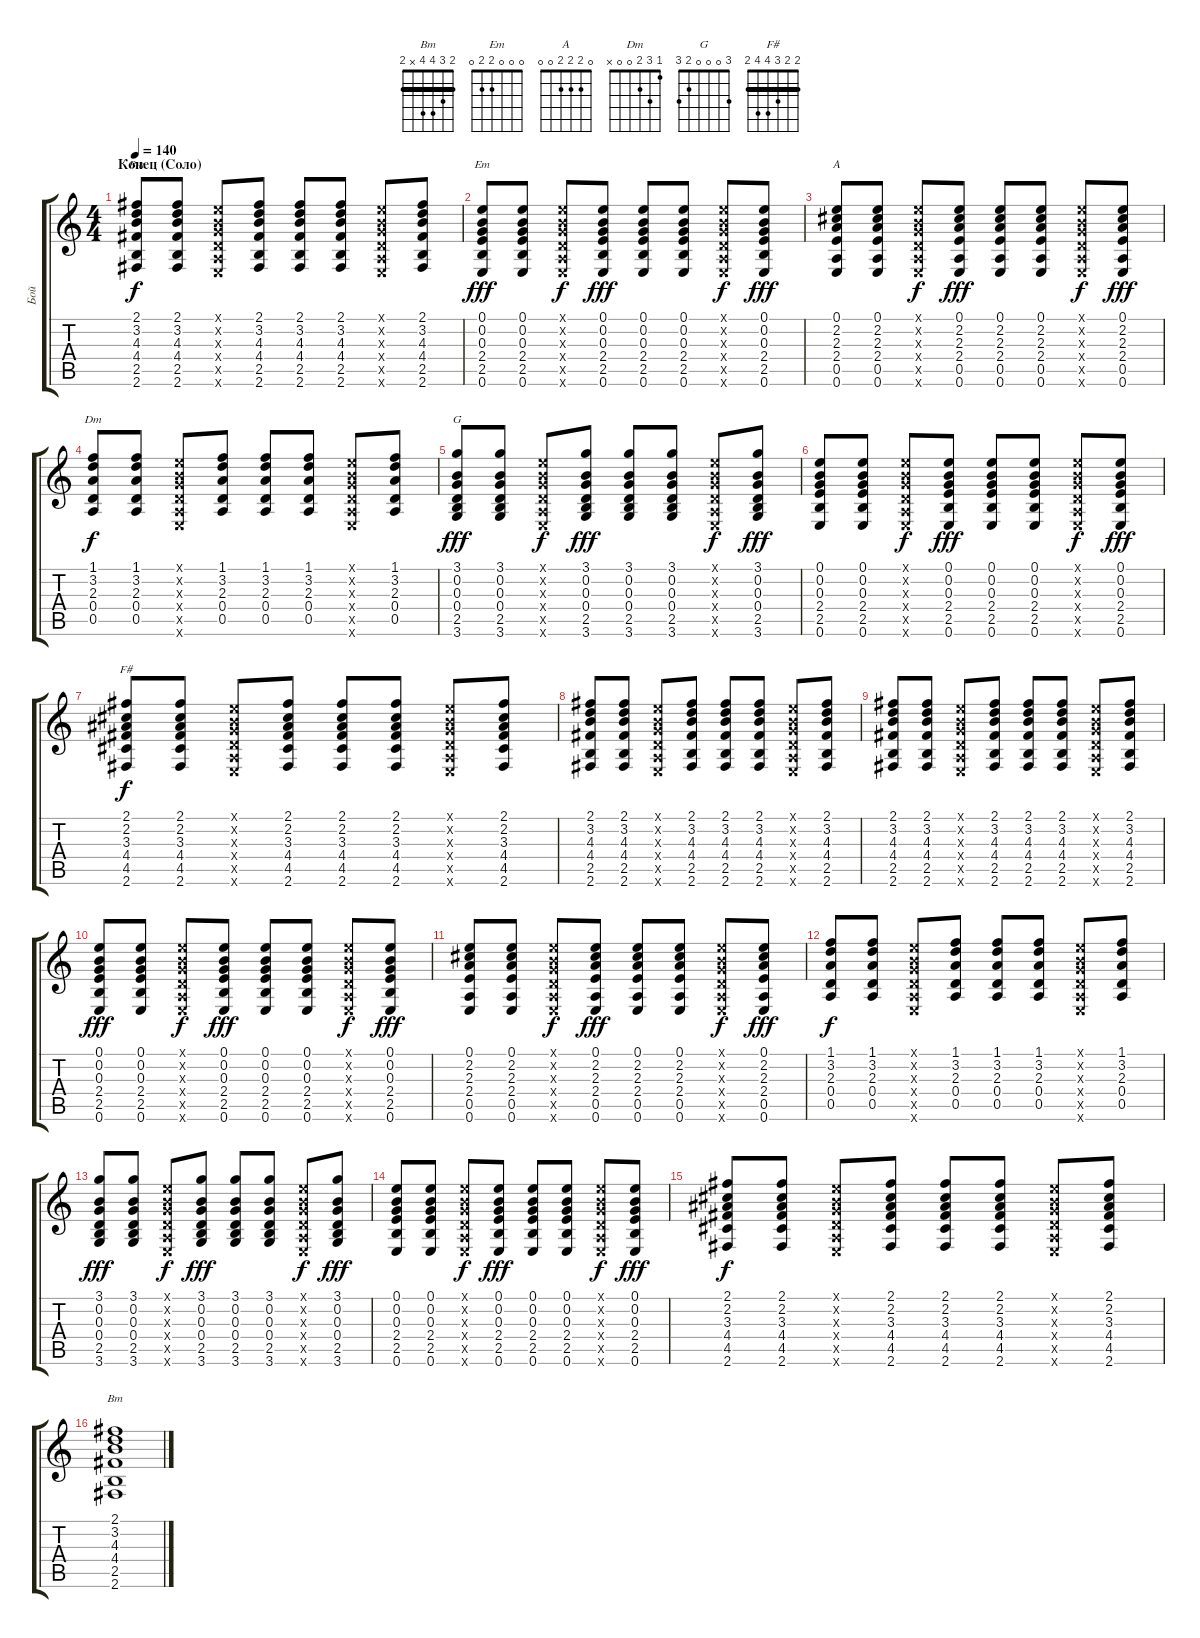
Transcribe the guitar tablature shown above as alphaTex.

\track ("Бой" "Бой") {instrument acousticguitarsteel}
\staff {score tabs}
\tuning (E4 B3 G3 D3 A2 E2) {hide}
\chord ("Bm" 2 3 4 4 2 2) {barre 2}
\chord ("Em" 0 0 0 2 2 0)
\chord ("A" 0 2 2 2 0 0)
\chord ("Dm" 1 3 2 0 0 x)
\chord ("G" 3 0 0 0 2 3)
\chord ("F#" 2 2 3 4 4 2) {barre 2}
\chord ("Bm" 2 3 4 4 x 2) {barre 2}
\ts (4 4)
\section ("" "Конец (Соло)")
\tempo 140
\clef g2
\ks c
(2.1 3.2 4.3 4.4 2.5 2.6).8{ch "Bm" dy f} (2.1 3.2 4.3 4.4 2.5 2.6).8 (0.1{x} 0.2{x} 0.3{x} 0.4{x} 0.5{x} 0.6{x}).8 (2.1 3.2 4.3 4.4 2.5 2.6).8 (2.1 3.2 4.3 4.4 2.5 2.6).8 (2.1 3.2 4.3 4.4 2.5 2.6).8 (0.1{x} 0.2{x} 0.3{x} 0.4{x} 0.5{x} 0.6{x}).8 (2.1 3.2 4.3 4.4 2.5 2.6).8 |
(0.1 0.2 0.3 2.4 2.5 0.6).8{ch "Em" dy fff} (0.1 0.2 0.3 2.4 2.5 0.6).8 (0.1{x} 0.2{x} 0.3{x} 0.4{x} 0.5{x} 0.6{x}).8{dy f} (0.1 0.2 0.3 2.4 2.5 0.6).8{dy fff} (0.1 0.2 0.3 2.4 2.5 0.6).8 (0.1 0.2 0.3 2.4 2.5 0.6).8 (0.1{x} 0.2{x} 0.3{x} 0.4{x} 0.5{x} 0.6{x}).8{dy f} (0.1 0.2 0.3 2.4 2.5 0.6).8{dy fff} |
(0.1 2.2 2.3 2.4 0.5 0.6).8{ch "A"} (0.1 2.2 2.3 2.4 0.5 0.6).8 (0.1{x} 0.2{x} 0.3{x} 0.4{x} 0.5{x} 0.6{x}).8{dy f} (0.1 2.2 2.3 2.4 0.5 0.6).8{dy fff} (0.1 2.2 2.3 2.4 0.5 0.6).8 (0.1 2.2 2.3 2.4 0.5 0.6).8 (0.1{x} 0.2{x} 0.3{x} 0.4{x} 0.5{x} 0.6{x}).8{dy f} (0.1 2.2 2.3 2.4 0.5 0.6).8{dy fff} |
(1.1 3.2 2.3 0.4 0.5).8{ch "Dm" dy f} (1.1 3.2 2.3 0.4 0.5).8 (0.1{x} 0.2{x} 0.3{x} 0.4{x} 0.5{x} 0.6{x}).8 (1.1 3.2 2.3 0.4 0.5).8 (1.1 3.2 2.3 0.4 0.5).8 (1.1 3.2 2.3 0.4 0.5).8 (0.1{x} 0.2{x} 0.3{x} 0.4{x} 0.5{x} 0.6{x}).8 (1.1 3.2 2.3 0.4 0.5).8 |
(3.1 0.2 0.3 0.4 2.5 3.6).8{ch "G" dy fff} (3.1 0.2 0.3 0.4 2.5 3.6).8 (0.1{x} 0.2{x} 0.3{x} 0.4{x} 0.5{x} 0.6{x}).8{dy f} (3.1 0.2 0.3 0.4 2.5 3.6).8{dy fff} (3.1 0.2 0.3 0.4 2.5 3.6).8 (3.1 0.2 0.3 0.4 2.5 3.6).8 (0.1{x} 0.2{x} 0.3{x} 0.4{x} 0.5{x} 0.6{x}).8{dy f} (3.1 0.2 0.3 0.4 2.5 3.6).8{dy fff} |
(0.1 0.2 0.3 2.4 2.5 0.6).8 (0.1 0.2 0.3 2.4 2.5 0.6).8 (0.1{x} 0.2{x} 0.3{x} 0.4{x} 0.5{x} 0.6{x}).8{dy f} (0.1 0.2 0.3 2.4 2.5 0.6).8{dy fff} (0.1 0.2 0.3 2.4 2.5 0.6).8 (0.1 0.2 0.3 2.4 2.5 0.6).8 (0.1{x} 0.2{x} 0.3{x} 0.4{x} 0.5{x} 0.6{x}).8{dy f} (0.1 0.2 0.3 2.4 2.5 0.6).8{dy fff} |
(2.1 2.2 3.3 4.4 4.5 2.6).8{ch "F#" dy f} (2.1 2.2 3.3 4.4 4.5 2.6).8 (0.1{x} 0.2{x} 0.3{x} 0.4{x} 0.5{x} 0.6{x}).8 (2.1 2.2 3.3 4.4 4.5 2.6).8 (2.1 2.2 3.3 4.4 4.5 2.6).8 (2.1 2.2 3.3 4.4 4.5 2.6).8 (0.1{x} 0.2{x} 0.3{x} 0.4{x} 0.5{x} 0.6{x}).8 (2.1 2.2 3.3 4.4 4.5 2.6).8 |
(2.1 3.2 4.3 4.4 2.5 2.6).8 (2.1 3.2 4.3 4.4 2.5 2.6).8 (0.1{x} 0.2{x} 0.3{x} 0.4{x} 0.5{x} 0.6{x}).8 (2.1 3.2 4.3 4.4 2.5 2.6).8 (2.1 3.2 4.3 4.4 2.5 2.6).8 (2.1 3.2 4.3 4.4 2.5 2.6).8 (0.1{x} 0.2{x} 0.3{x} 0.4{x} 0.5{x} 0.6{x}).8 (2.1 3.2 4.3 4.4 2.5 2.6).8 |
(2.1 3.2 4.3 4.4 2.5 2.6).8 (2.1 3.2 4.3 4.4 2.5 2.6).8 (0.1{x} 0.2{x} 0.3{x} 0.4{x} 0.5{x} 0.6{x}).8 (2.1 3.2 4.3 4.4 2.5 2.6).8 (2.1 3.2 4.3 4.4 2.5 2.6).8 (2.1 3.2 4.3 4.4 2.5 2.6).8 (0.1{x} 0.2{x} 0.3{x} 0.4{x} 0.5{x} 0.6{x}).8 (2.1 3.2 4.3 4.4 2.5 2.6).8 |
(0.1 0.2 0.3 2.4 2.5 0.6).8{dy fff} (0.1 0.2 0.3 2.4 2.5 0.6).8 (0.1{x} 0.2{x} 0.3{x} 0.4{x} 0.5{x} 0.6{x}).8{dy f} (0.1 0.2 0.3 2.4 2.5 0.6).8{dy fff} (0.1 0.2 0.3 2.4 2.5 0.6).8 (0.1 0.2 0.3 2.4 2.5 0.6).8 (0.1{x} 0.2{x} 0.3{x} 0.4{x} 0.5{x} 0.6{x}).8{dy f} (0.1 0.2 0.3 2.4 2.5 0.6).8{dy fff} |
(0.1 2.2 2.3 2.4 0.5 0.6).8 (0.1 2.2 2.3 2.4 0.5 0.6).8 (0.1{x} 0.2{x} 0.3{x} 0.4{x} 0.5{x} 0.6{x}).8{dy f} (0.1 2.2 2.3 2.4 0.5 0.6).8{dy fff} (0.1 2.2 2.3 2.4 0.5 0.6).8 (0.1 2.2 2.3 2.4 0.5 0.6).8 (0.1{x} 0.2{x} 0.3{x} 0.4{x} 0.5{x} 0.6{x}).8{dy f} (0.1 2.2 2.3 2.4 0.5 0.6).8{dy fff} |
(1.1 3.2 2.3 0.4 0.5).8{dy f} (1.1 3.2 2.3 0.4 0.5).8 (0.1{x} 0.2{x} 0.3{x} 0.4{x} 0.5{x} 0.6{x}).8 (1.1 3.2 2.3 0.4 0.5).8 (1.1 3.2 2.3 0.4 0.5).8 (1.1 3.2 2.3 0.4 0.5).8 (0.1{x} 0.2{x} 0.3{x} 0.4{x} 0.5{x} 0.6{x}).8 (1.1 3.2 2.3 0.4 0.5).8 |
(3.1 0.2 0.3 0.4 2.5 3.6).8{dy fff} (3.1 0.2 0.3 0.4 2.5 3.6).8 (0.1{x} 0.2{x} 0.3{x} 0.4{x} 0.5{x} 0.6{x}).8{dy f} (3.1 0.2 0.3 0.4 2.5 3.6).8{dy fff} (3.1 0.2 0.3 0.4 2.5 3.6).8 (3.1 0.2 0.3 0.4 2.5 3.6).8 (0.1{x} 0.2{x} 0.3{x} 0.4{x} 0.5{x} 0.6{x}).8{dy f} (3.1 0.2 0.3 0.4 2.5 3.6).8{dy fff} |
(0.1 0.2 0.3 2.4 2.5 0.6).8 (0.1 0.2 0.3 2.4 2.5 0.6).8 (0.1{x} 0.2{x} 0.3{x} 0.4{x} 0.5{x} 0.6{x}).8{dy f} (0.1 0.2 0.3 2.4 2.5 0.6).8{dy fff} (0.1 0.2 0.3 2.4 2.5 0.6).8 (0.1 0.2 0.3 2.4 2.5 0.6).8 (0.1{x} 0.2{x} 0.3{x} 0.4{x} 0.5{x} 0.6{x}).8{dy f} (0.1 0.2 0.3 2.4 2.5 0.6).8{dy fff} |
(2.1 2.2 3.3 4.4 4.5 2.6).8{dy f} (2.1 2.2 3.3 4.4 4.5 2.6).8 (0.1{x} 0.2{x} 0.3{x} 0.4{x} 0.5{x} 0.6{x}).8 (2.1 2.2 3.3 4.4 4.5 2.6).8 (2.1 2.2 3.3 4.4 4.5 2.6).8 (2.1 2.2 3.3 4.4 4.5 2.6).8 (0.1{x} 0.2{x} 0.3{x} 0.4{x} 0.5{x} 0.6{x}).8 (2.1 2.2 3.3 4.4 4.5 2.6).8 |
(2.1 3.2 4.3 4.4 2.5 2.6).1{ch "Bm"}
